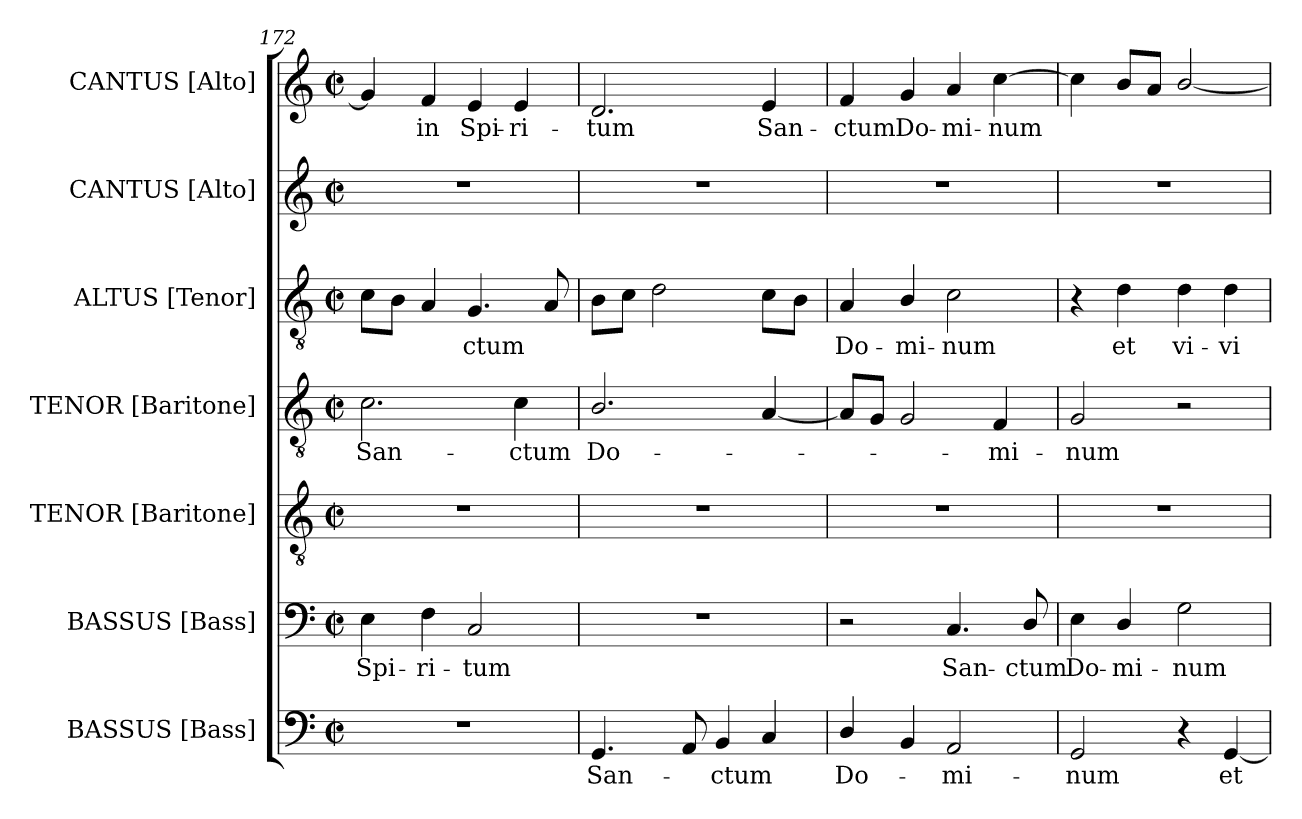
**kern	**text	**kern	**text	**kern	**kern	**text	**kern	**text	**kern	**kern	**text
*part7	*part7	*part6	*part6	*part5	*part4	*part4	*part3	*part3	*part2	*part1	*part1
*staff7	*staff7	*staff6	*staff6	*staff5	*staff4	*staff4	*staff3	*staff3	*staff2	*staff1	*staff1
*I"BASSUS [Bass]	*	*I"BASSUS [Bass]	*	*I"TENOR [Baritone]	*I"TENOR [Baritone]	*	*I"ALTUS [Tenor]	*	*I"CANTUS [Alto]	*I"CANTUS [Alto]	*
*I'B.	*	*I'B.	*	*I'Bar.	*I'Bar.	*	*I'T.	*	*I'A.	*I'A.	*
*clefF4	*	*clefF4	*	*clefGv2	*clefGv2	*	*clefGv2	*	*clefG2	*clefG2	*
*	*	*	*	*ITrd7c12	*ITrd7c12	*	*ITrd7c12	*	*	*	*
*k[]	*	*k[]	*	*k[]	*k[]	*	*k[]	*	*k[]	*k[]	*
*C:	*	*C:	*	*C:	*C:	*	*C:	*	*C:	*C:	*
*M2/2	*	*M2/2	*	*M2/2	*M2/2	*	*M2/2	*	*M2/2	*M2/2	*
*met(c|)	*	*met(c|)	*	*met(c|)	*met(c|)	*	*met(c|)	*	*met(c|)	*met(c|)	*
=172	=172	=172	=172	=172	=172	=172	=172	=172	=172	=172	=172
!	!	!	!LO:LY:b:color=#000000	!	!	!	!	!	!	!	!
!	!	!	!	!	!	!LO:LY:b:color=#000000	!	!	!	!	!
1r	.	4Ei\	Spi-	1r	2.Ci\	San-	8Ci\L	.	1r	4gi/]	.
.	.	.	.	.	.	.	8BBi\J	.	.	.	.
!	!	!	!LO:LY:b:color=#000000	!	!	!	!	!	!	!	!
!	!	!	!	!	!	!	!	!	!	!	!LO:LY:b:color=#000000
.	.	4Fi\	-ri-	.	.	.	4AAi/	.	.	4fi/	in
!	!	!	!LO:LY:b:color=#000000	!	!	!	!	!	!	!	!
!	!	!	!	!	!	!	!	!LO:LY:b:color=#000000	!	!	!
!	!	!	!	!	!	!	!	!	!	!	!LO:LY:b:color=#000000
.	.	2Ci/	-tum	.	.	.	4.GGi/	-ctum	.	4ei/	Spi-
!	!	!	!	!	!	!LO:LY:b:color=#000000	!	!	!	!	!
!	!	!	!	!	!	!	!	!	!	!	!LO:LY:b:color=#000000
.	.	.	.	.	4Ci\	-ctum	.	.	.	4ei/	-ri-
.	.	.	.	.	.	.	8AAi/	.	.	.	.
=173	=173	=173	=173	=173	=173	=173	=173	=173	=173	=173	=173
!	!LO:LY:b:color=#000000	!	!	!	!	!	!	!	!	!	!
!	!	!	!	!	!	!LO:LY:b:color=#000000	!	!	!	!	!
!	!	!	!	!	!	!	!	!	!	!	!LO:LY:b:color=#000000
4.GGi/	San-	1r	.	1r	2.BBi/	Do-	8BBi\L	.	1r	2.di/	-tum
.	.	.	.	.	.	.	8Ci\J	.	.	.	.
.	.	.	.	.	.	.	2Di\	.	.	.	.
8AAi/	.	.	.	.	.	.	.	.	.	.	.
!	!LO:LY:b:color=#000000	!	!	!	!	!	!	!	!	!	!
4BBi/	-ctum	.	.	.	.	.	.	.	.	.	.
!	!	!	!	!	!	!	!	!	!	!	!LO:LY:b:color=#000000
4Ci/	.	.	.	.	[<4AAi/	.	8Ci\L	.	.	4ei/	San-
.	.	.	.	.	.	.	8BBi\J	.	.	.	.
=174	=174	=174	=174	=174	=174	=174	=174	=174	=174	=174	=174
!	!LO:LY:b:color=#000000	!	!	!	!	!	!	!	!	!	!
!	!	!	!	!	!	!	!	!LO:LY:b:color=#000000	!	!	!
!	!	!	!	!	!	!	!	!	!	!	!LO:LY:b:color=#000000
4Di/	Do-	2r	.	1r	8AAi/L]	.	4AAi/	Do-	1r	4fi/	-ctum
.	.	.	.	.	8GGi/J	.	.	.	.	.	.
!	!	!	!	!	!	!	!	!LO:LY:b:color=#000000	!	!	!
!	!	!	!	!	!	!	!	!	!	!	!LO:LY:b:color=#000000
4BBi/	.	.	.	.	2GGi/	.	4BBi/	-mi-	.	4gi/	Do-
!	!LO:LY:b:color=#000000	!	!	!	!	!	!	!	!	!	!
!	!	!	!LO:LY:b:color=#000000	!	!	!	!	!	!	!	!
!	!	!	!	!	!	!	!	!LO:LY:b:color=#000000	!	!	!
!	!	!	!	!	!	!	!	!	!	!	!LO:LY:b:color=#000000
2AAi/	-mi-	4.Ci/	San-	.	.	.	2Ci\	-num	.	4ai/	-mi-
!	!	!	!	!	!	!LO:LY:b:color=#000000	!	!	!	!	!
!	!	!	!	!	!	!	!	!	!	!	!LO:LY:b:color=#000000
.	.	.	.	.	4FFi/	-mi-	.	.	.	[>4cci\	-num
!	!	!	!LO:LY:b:color=#000000	!	!	!	!	!	!	!	!
.	.	8Di/	-ctum	.	.	.	.	.	.	.	.
!!LO:PB:g=z
=175	=175	=175	=175	=175	=175	=175	=175	=175	=175	=175	=175
!	!LO:LY:b:color=#000000	!	!	!	!	!	!	!	!	!	!
!	!	!	!LO:LY:b:color=#000000	!	!	!	!	!	!	!	!
!	!	!	!	!	!	!LO:LY:b:color=#000000	!	!	!	!	!
2GGi/	-num	4Ei\	Do-	1r	2GGi/	-num	4r	.	1r	4cci\]	.
!	!	!	!LO:LY:b:color=#000000	!	!	!	!	!	!	!	!
!	!	!	!	!	!	!	!	!LO:LY:b:color=#000000	!	!	!
.	.	4Di/	-mi-	.	.	.	4Di\	et	.	8bi/L	.
.	.	.	.	.	.	.	.	.	.	8ai/J	.
!	!	!	!LO:LY:b:color=#000000	!	!	!	!	!	!	!	!
!	!	!	!	!	!	!	!	!LO:LY:b:color=#000000	!	!	!
4r	.	2Gi\	-num	.	2r	.	4Di\	vi-	.	[<2bi/	.
!	!LO:LY:b:color=#000000	!	!	!	!	!	!	!	!	!	!
!	!	!	!	!	!	!	!	!LO:LY:b:color=#000000	!	!	!
[<4GGi/	et	.	.	.	.	.	4Di\	-vi-	.	.	.
=	=	=	=	=	=	=	=	=	=	=	=
*-	*-	*-	*-	*-	*-	*-	*-	*-	*-	*-	*-
